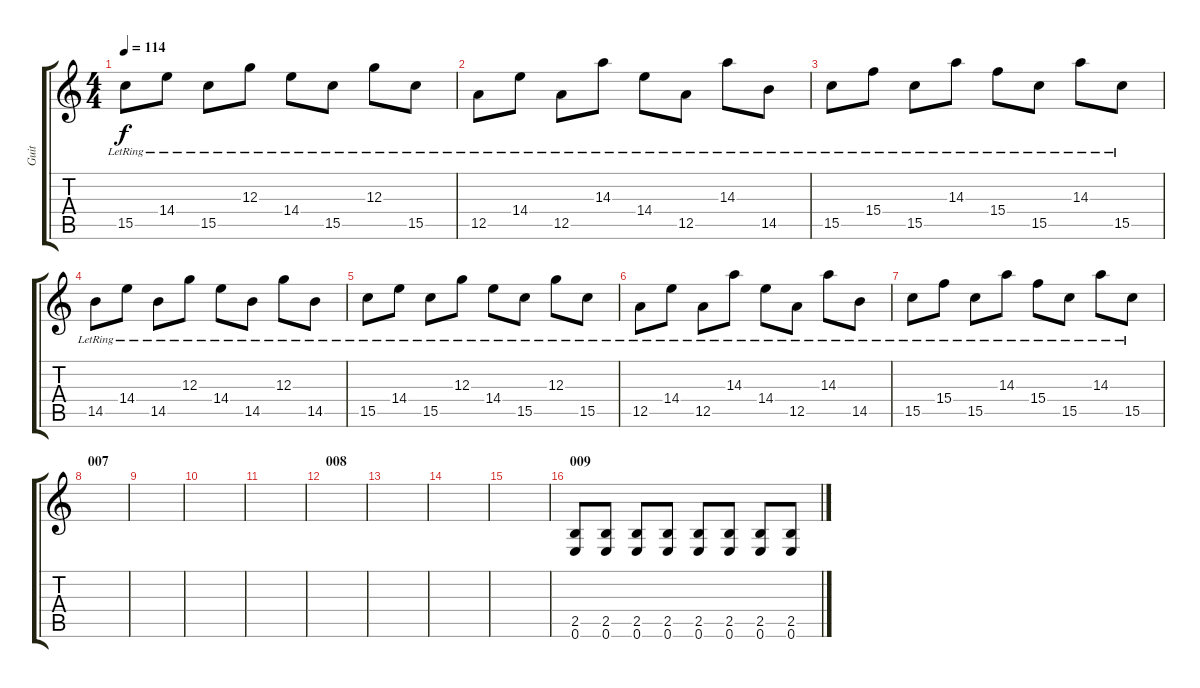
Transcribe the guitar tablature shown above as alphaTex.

\track ("Guit" "Guit") {instrument acousticguitarsteel}
\staff {score tabs}
\tuning (E4 B3 G3 D3 A2 E2) {hide}
\ts (4 4)
\tempo 114
\clef g2
\ks c
15.5{lr}.8{dy f} 14.4{lr}.8 15.5{lr}.8 12.3{lr}.8 14.4{lr}.8 15.5{lr}.8 12.3{lr}.8 15.5{lr}.8 |
12.5{lr}.8 14.4{lr}.8 12.5{lr}.8 14.3{lr}.8 14.4{lr}.8 12.5{lr}.8 14.3{lr}.8 14.5{lr}.8 |
15.5{lr}.8 15.4{lr}.8 15.5{lr}.8 14.3{lr}.8 15.4{lr}.8 15.5{lr}.8 14.3{lr}.8 15.5{lr}.8 |
14.5{lr}.8 14.4{lr}.8 14.5{lr}.8 12.3{lr}.8 14.4{lr}.8 14.5{lr}.8 12.3{lr}.8 14.5{lr}.8 |
15.5{lr}.8 14.4{lr}.8 15.5{lr}.8 12.3{lr}.8 14.4{lr}.8 15.5{lr}.8 12.3{lr}.8 15.5{lr}.8 |
12.5{lr}.8 14.4{lr}.8 12.5{lr}.8 14.3{lr}.8 14.4{lr}.8 12.5{lr}.8 14.3{lr}.8 14.5{lr}.8 |
15.5{lr}.8 15.4{lr}.8 15.5{lr}.8 14.3{lr}.8 15.4{lr}.8 15.5{lr}.8 14.3{lr}.8 15.5{lr}.8 |
\section ("" "007")
|
|
|
|
\section ("" "008")
|
|
|
|
\section ("" "009")
(2.5 0.6).8 (2.5 0.6).8 (2.5 0.6).8 (2.5 0.6).8 (2.5 0.6).8 (2.5 0.6).8 (2.5 0.6).8 (2.5 0.6).8
